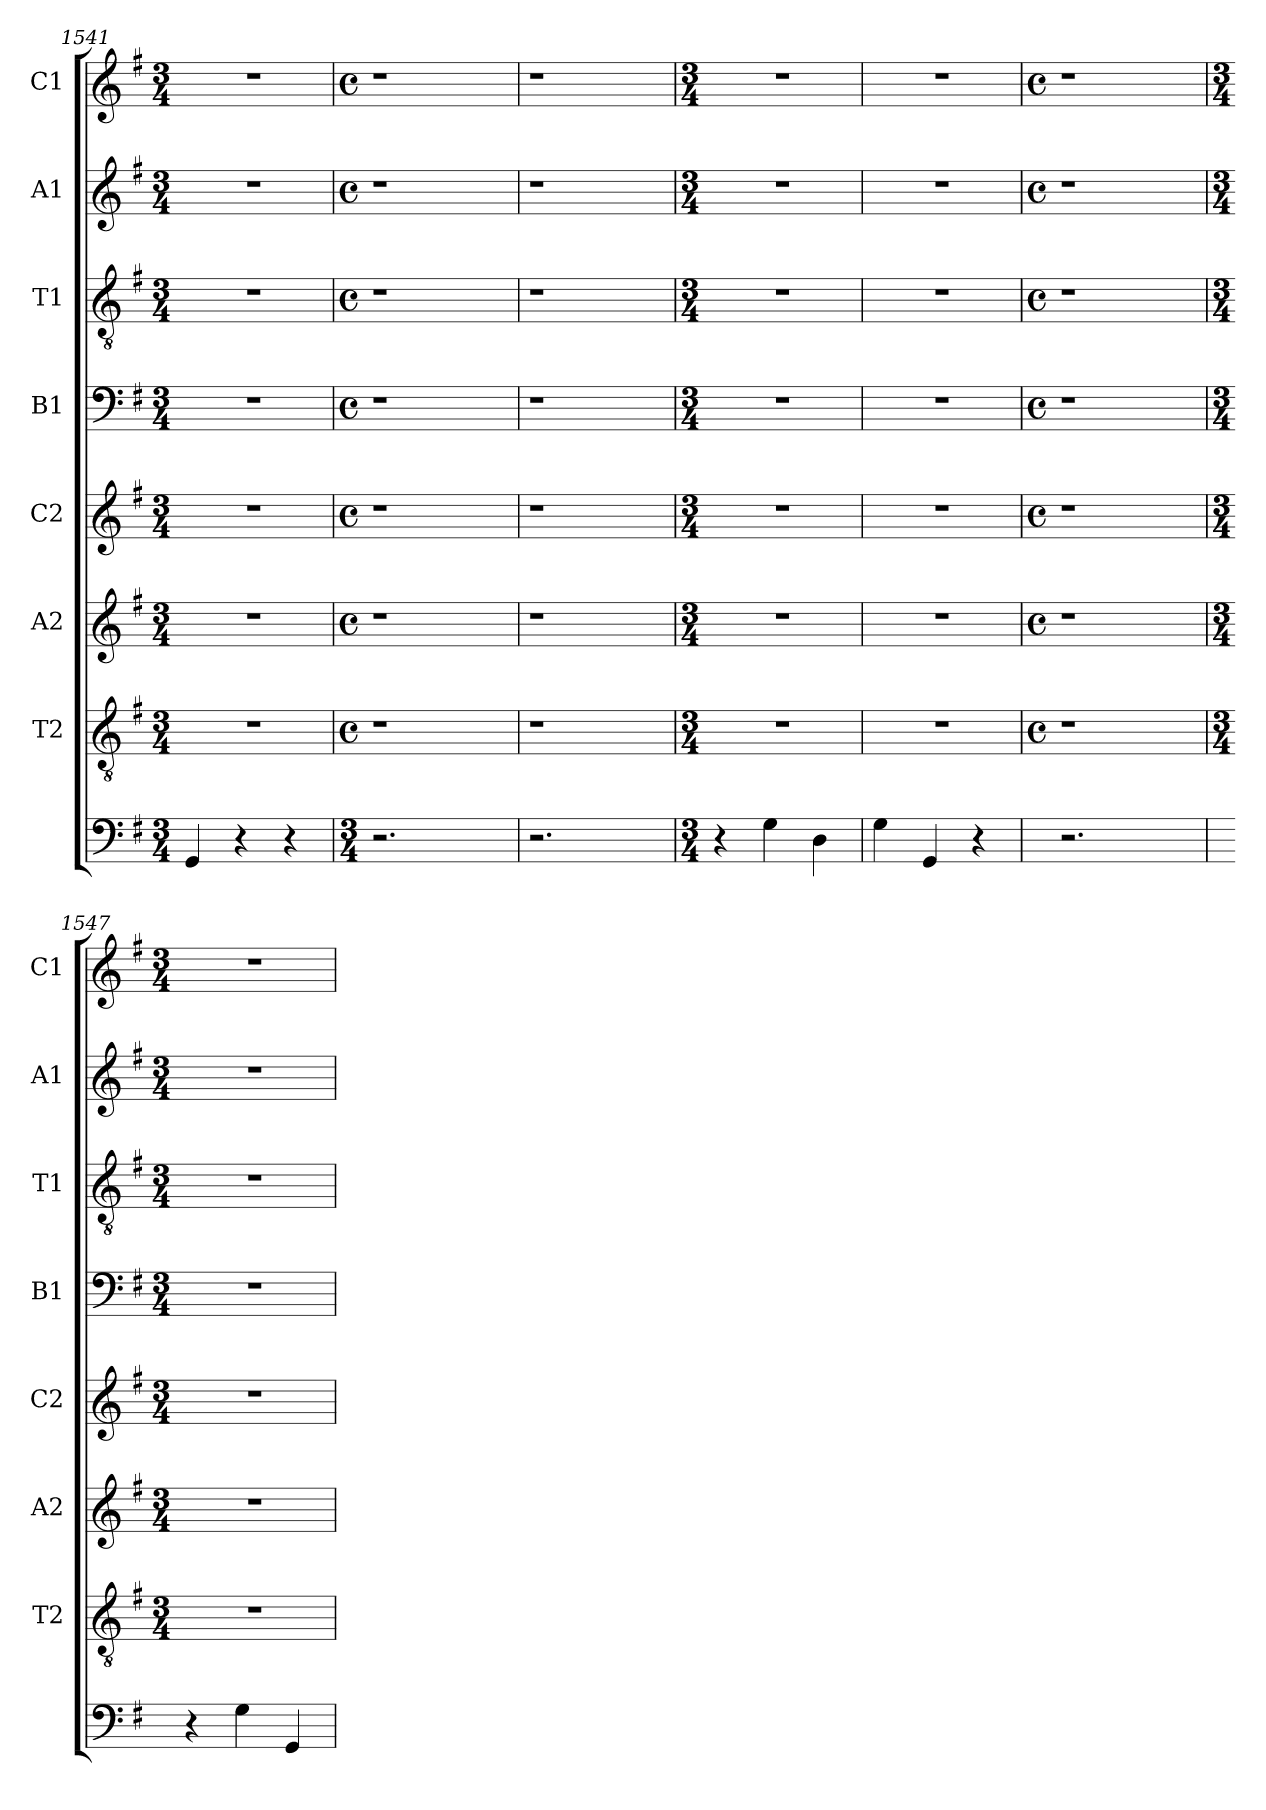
**kern	**kern	**kern	**kern	**kern	**kern	**kern	**kern
*part8	*part7	*part6	*part5	*part4	*part3	*part2	*part1
*staff8	*staff7	*staff6	*staff5	*staff4	*staff3	*staff2	*staff1
*	*I"T2	*I"A2	*I"C2	*I"B1	*I"T1	*I"A1	*I"C1
*	*I'T2	*I'A2	*I'C2	*I'B1	*I'T1	*I'A1	*I'C1
*clefF4	*clefGv2	*clefG2	*clefG2	*clefF4	*clefGv2	*clefG2	*clefG2
*k[f#]	*k[f#]	*k[f#]	*k[f#]	*k[f#]	*k[f#]	*k[f#]	*k[f#]
*G:	*G:	*G:	*G:	*G:	*G:	*G:	*G:
*M3/4	*M3/4	*M3/4	*M3/4	*M3/4	*M3/4	*M3/4	*M3/4
=1541	=1541	=1541	=1541	=1541	=1541	=1541	=1541
4GG/	2.r	2.r	2.r	2.r	2.r	2.r	2.r
4r	.	.	.	.	.	.	.
4r	.	.	.	.	.	.	.
=1542	=1542	=1542	=1542	=1542	=1542	=1542	=1542
*M3/4	*M4/4	*M4/4	*M4/4	*M4/4	*M4/4	*M4/4	*M4/4
*	*met(c)	*met(c)	*met(c)	*met(c)	*met(c)	*met(c)	*met(c)
2.r	1r	1r	1r	1r	1r	1r	1r
4ryy	.	.	.	.	.	.	.
=1543	=1543	=1543	=1543	=1543	=1543	=1543	=1543
2.r	1r	1r	1r	1r	1r	1r	1r
4ryy	.	.	.	.	.	.	.
=1544	=1544	=1544	=1544	=1544	=1544	=1544	=1544
*M3/4	*M3/4	*M3/4	*M3/4	*M3/4	*M3/4	*M3/4	*M3/4
4r	2.r	2.r	2.r	2.r	2.r	2.r	2.r
4G\	.	.	.	.	.	.	.
4D\	.	.	.	.	.	.	.
=1545	=1545	=1545	=1545	=1545	=1545	=1545	=1545
4G\	2.r	2.r	2.r	2.r	2.r	2.r	2.r
4GG/	.	.	.	.	.	.	.
4r	.	.	.	.	.	.	.
=1546	=1546	=1546	=1546	=1546	=1546	=1546	=1546
*	*M4/4	*M4/4	*M4/4	*M4/4	*M4/4	*M4/4	*M4/4
*	*met(c)	*met(c)	*met(c)	*met(c)	*met(c)	*met(c)	*met(c)
2.r	1r	1r	1r	1r	1r	1r	1r
4ryy	.	.	.	.	.	.	.
!!LO:LB:g=z
=1547	=1547	=1547	=1547	=1547	=1547	=1547	=1547
*	*M3/4	*M3/4	*M3/4	*M3/4	*M3/4	*M3/4	*M3/4
4r	2.r	2.r	2.r	2.r	2.r	2.r	2.r
4G\	.	.	.	.	.	.	.
4GG/	.	.	.	.	.	.	.
=	=	=	=	=	=	=	=
*-	*-	*-	*-	*-	*-	*-	*-
